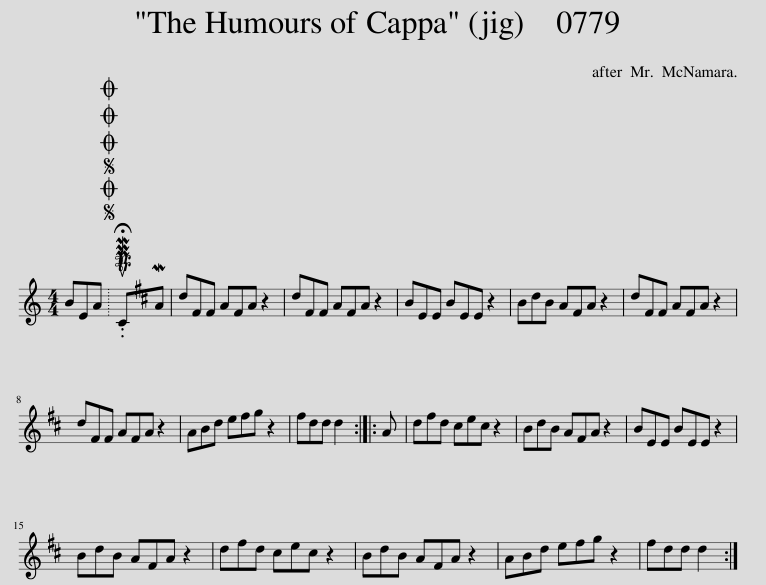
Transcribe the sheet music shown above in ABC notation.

X:1
L:1/8
M:4/4
I:linebreak $
K:C
V:1 treble
V:1
 BEA |SOSOOO .!fermata!PMTuCMA | d^FF AFA z2 | d^FF AFA z2 | BEE BEE z2 | %5
 BdB A^FA z2 | d^FF AFA z2 |$ d^FF AFA z2 | ABd e^fg z2 | ^fdd d2 :: %10
 A | d^fd ^cec z2 | BdB A^FA z2 | BEE BEE z2 |$ BdB A^FA z2 | %15
 d^fd ^cec z2 | BdB A^FA z2 | ABd e^fg z2 | ^fdd d2 :| %19
